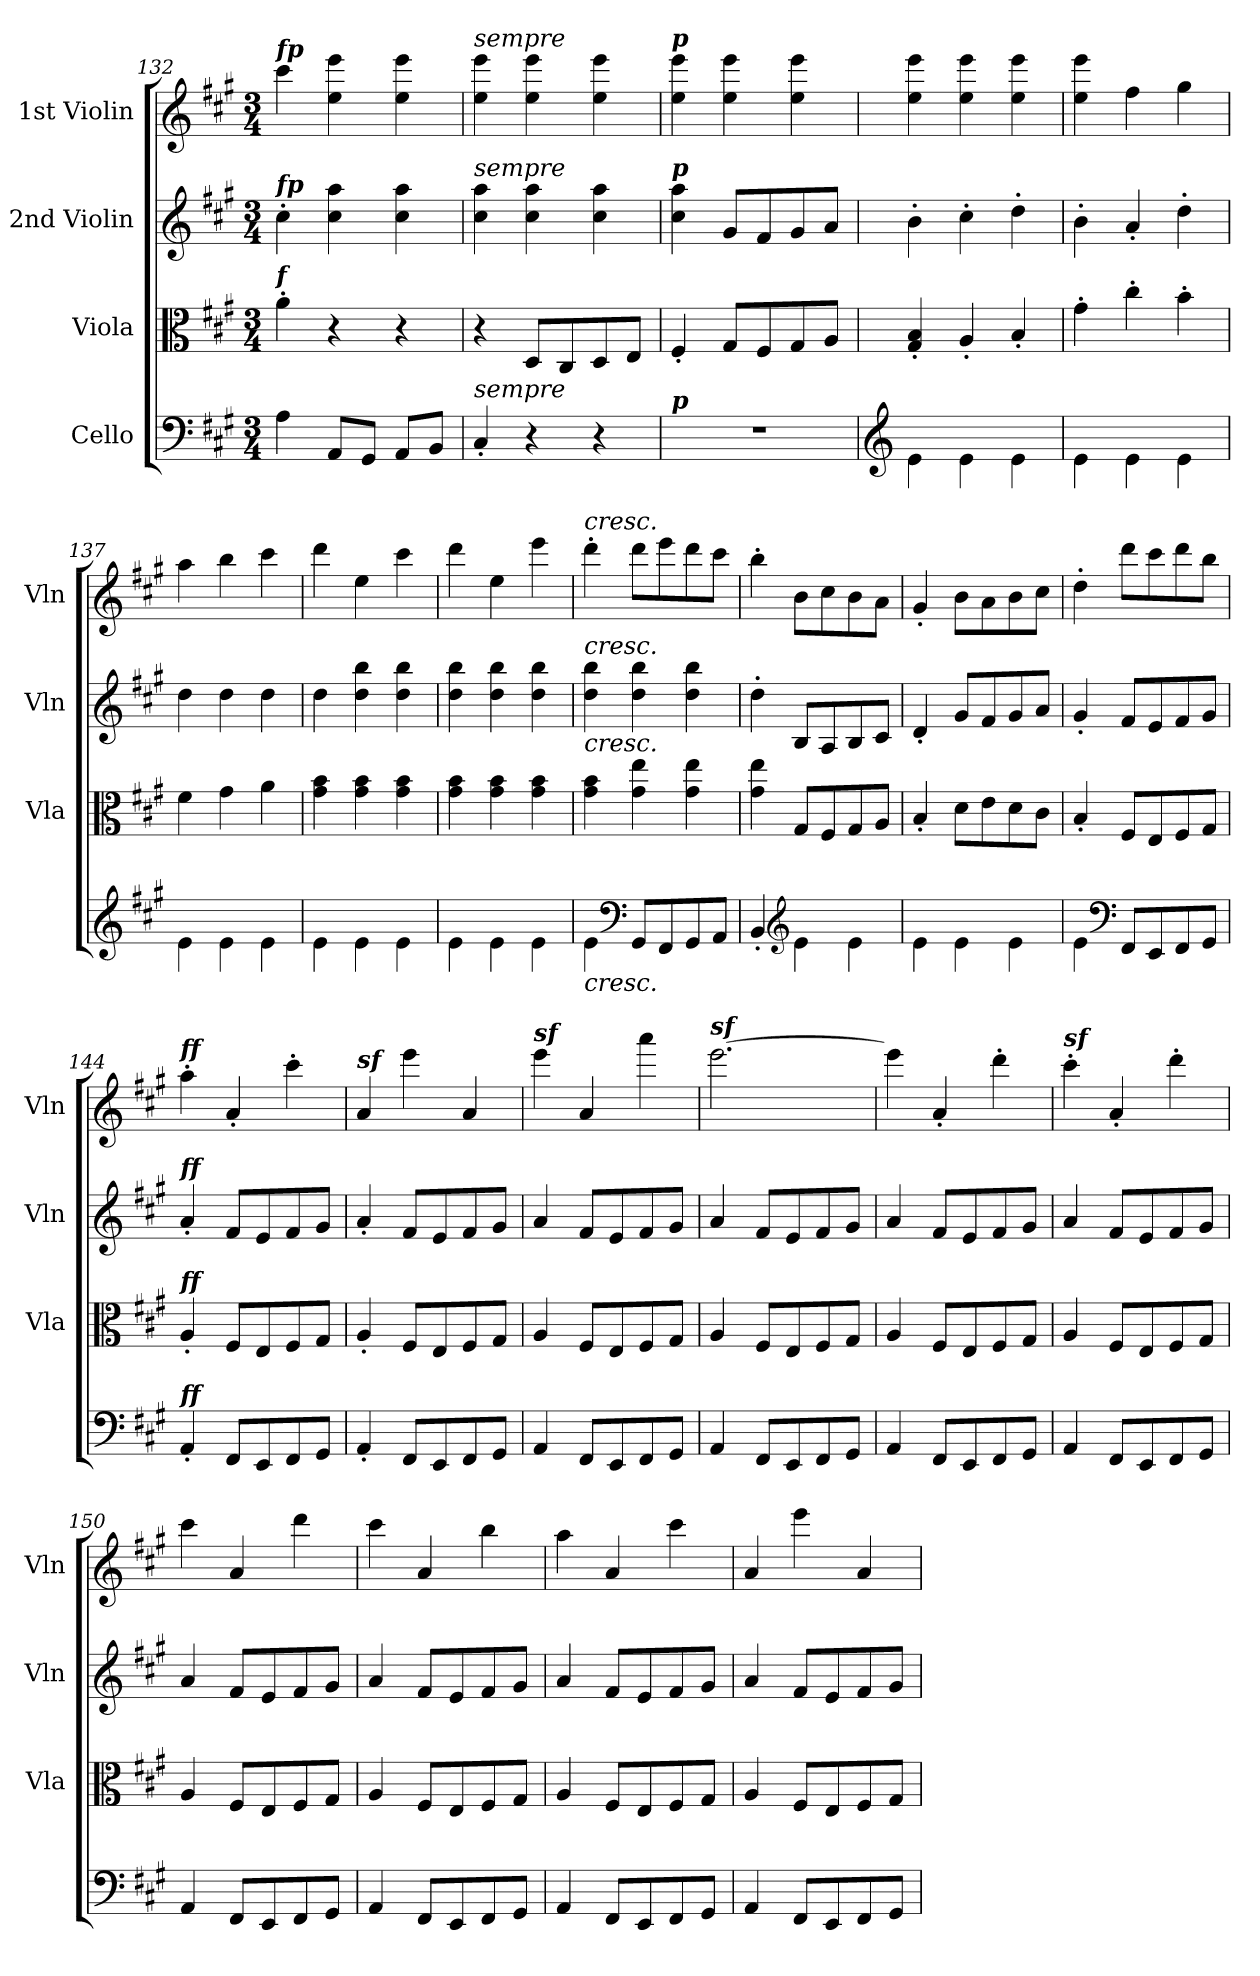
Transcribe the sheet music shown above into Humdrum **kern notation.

**kern	**kern	**kern	**kern
*part4	*part3	*part2	*part1
*staff4	*staff3	*staff2	*staff1
*I"Cello	*I"Viola	*I"2nd Violin	*I"1st Violin
*	*I'Vla	*I'Vln	*I'Vln
!!LO:PB:g=z
*clefF4	*clefC3	*clefG2	*clefG2
*k[f#c#g#]	*k[f#c#g#]	*k[f#c#g#]	*k[f#c#g#]
*A:	*A:	*A:	*A:
*M3/4	*M3/4	*M3/4	*M3/4
=132	=132	=132	=132
!	!	!	!LO:TX:a:Bi:t=fp
!	!	!LO:TX:a:Bi:t=fp	!
!	!LO:TX:a:Bi:t=f	!	!
4A\	4a'\	4cc#'\	4ccc#\
8AA/L	4r	4cc#\ 4aa\	4ee\ 4eee\
8GG#/J	.	.	.
8AA/L	4r	4cc#\ 4aa\	4ee\ 4eee\
8BB/J	.	.	.
=133	=133	=133	=133
!	!	!	!LO:TX:a:i:t=sempre
!	!	!LO:TX:a:i:t=sempre	!
!LO:TX:a:i:t=sempre	!	!	!
4C#'/	4r	4cc#\ 4aa\	4ee\ 4eee\
4r	8D/L	4cc#\ 4aa\	4ee\ 4eee\
.	8C#/	.	.
4r	8D/	4cc#\ 4aa\	4ee\ 4eee\
.	8E/J	.	.
=134	=134	=134	=134
!	!	!	!LO:TX:a:Bi:t=p
!	!	!LO:TX:a:Bi:t=p	!
!LO:TX:a:Bi:t=p	!	!	!
2.r	4F#'/	4cc#\ 4aa\	4ee\ 4eee\
.	8G#/L	8g#/L	4ee\ 4eee\
.	8F#/	8f#/	.
.	8G#/	8g#/	4ee\ 4eee\
.	8A/J	8a/J	.
=135	=135	=135	=135
*clefG2	*	*	*
4e\	4G#/' 4B/'	4b'\	4ee\ 4eee\
4e\	4A'/	4cc#'\	4ee\ 4eee\
4e\	4B'/	4dd'\	4ee\ 4eee\
=136	=136	=136	=136
4e\	4g#'\	4b'\	4ee\ 4eee\
4e\	4cc#'\	4a'/	4ff#\
4e\	4b'\	4dd'\	4gg#\
=137	=137	=137	=137
4e\	4f#\	4dd\	4aa\
4e\	4g#\	4dd\	4bb\
4e\	4a\	4dd\	4ccc#\
!!LO:PB:g=z
=138	=138	=138	=138
4e\	4g#\ 4b\	4dd\	4ddd\
4e\	4g#\ 4b\	4dd\ 4bb\	4ee\
4e\	4g#\ 4b\	4dd\ 4bb\	4ccc#\
=139	=139	=139	=139
4e\	4g#\ 4b\	4dd\ 4bb\	4ddd\
4e\	4g#\ 4b\	4dd\ 4bb\	4ee\
4e\	4g#\ 4b\	4dd\ 4bb\	4eee\
=140	=140	=140	=140
!	!	!	!LO:TX:a:i:t=cresc.
!	!	!LO:TX:a:i:t=cresc.	!
!	!LO:TX:a:i:t=cresc.	!	!
!LO:TX:b:i:t=cresc.	!	!	!
4e\	4g#\ 4b\	4dd\ 4bb\	4ddd'\
*clefF4	*	*	*
8GG#/L	4g#\ 4ee\	4dd\ 4bb\	8ddd\L
8FF#/	.	.	8eee\
8GG#/	4g#\ 4ee\	4dd\ 4bb\	8ddd\
8AA/J	.	.	8ccc#\J
=141	=141	=141	=141
4BB'/	4g#\ 4ee\	4dd'\	4bb'\
*clefG2	*	*	*
4e\	8G#/L	8B/L	8b\L
.	8F#/	8A/	8cc#\
4e\	8G#/	8B/	8b\
.	8A/J	8c#/J	8a\J
=142	=142	=142	=142
4e\	4B'/	4d'/	4g#'/
4e\	8d\L	8g#/L	8b\L
.	8e\	8f#/	8a\
4e\	8d\	8g#/	8b\
.	8c#\J	8a/J	8cc#\J
=143	=143	=143	=143
4e\	4B'/	4g#'/	4dd'\
*clefF4	*	*	*
8FF#/L	8F#/L	8f#/L	8ddd\L
8EE/	8E/	8e/	8ccc#\
8FF#/	8F#/	8f#/	8ddd\
8GG#/J	8G#/J	8g#/J	8bb\J
!!LO:LB:g=z
=144	=144	=144	=144
!	!	!	!LO:TX:a:Bi:t=ff
!	!	!LO:TX:a:Bi:t=ff	!
!	!LO:TX:a:Bi:t=ff	!	!
!LO:TX:a:Bi:t=ff	!	!	!
4AA'/	4A'/	4a'/	4aa'\
8FF#/L	8F#/L	8f#/L	4a'/
8EE/	8E/	8e/	.
8FF#/	8F#/	8f#/	4ccc#'\
8GG#/J	8G#/J	8g#/J	.
=145	=145	=145	=145
!	!	!	!LO:TX:a:Bi:t=sf
4AA'/	4A'/	4a'/	4a/
8FF#/L	8F#/L	8f#/L	4eee\
8EE/	8E/	8e/	.
8FF#/	8F#/	8f#/	4a/
8GG#/J	8G#/J	8g#/J	.
=146	=146	=146	=146
!	!	!	!LO:TX:a:Bi:t=sf
4AA/	4A/	4a/	4eee\
8FF#/L	8F#/L	8f#/L	4a/
8EE/	8E/	8e/	.
8FF#/	8F#/	8f#/	4aaa\
8GG#/J	8G#/J	8g#/J	.
=147	=147	=147	=147
!	!	!	!LO:TX:a:Bi:t=sf
4AA/	4A/	4a/	[2.eee\
8FF#/L	8F#/L	8f#/L	.
8EE/	8E/	8e/	.
8FF#/	8F#/	8f#/	.
8GG#/J	8G#/J	8g#/J	.
=148	=148	=148	=148
4AA/	4A/	4a/	4eee\]
8FF#/L	8F#/L	8f#/L	4a'/
8EE/	8E/	8e/	.
8FF#/	8F#/	8f#/	4ddd'\
8GG#/J	8G#/J	8g#/J	.
=149	=149	=149	=149
!	!	!	!LO:TX:a:Bi:t=sf
4AA/	4A/	4a/	4ccc#'\
8FF#/L	8F#/L	8f#/L	4a'/
8EE/	8E/	8e/	.
8FF#/	8F#/	8f#/	4ddd'\
8GG#/J	8G#/J	8g#/J	.
!!LO:LB:g=z
=150	=150	=150	=150
4AA/	4A/	4a/	4ccc#\
8FF#/L	8F#/L	8f#/L	4a/
8EE/	8E/	8e/	.
8FF#/	8F#/	8f#/	4ddd\
8GG#/J	8G#/J	8g#/J	.
=151	=151	=151	=151
4AA/	4A/	4a/	4ccc#\
8FF#/L	8F#/L	8f#/L	4a/
8EE/	8E/	8e/	.
8FF#/	8F#/	8f#/	4bb\
8GG#/J	8G#/J	8g#/J	.
=152	=152	=152	=152
4AA/	4A/	4a/	4aa\
8FF#/L	8F#/L	8f#/L	4a/
8EE/	8E/	8e/	.
8FF#/	8F#/	8f#/	4ccc#\
8GG#/J	8G#/J	8g#/J	.
=153	=153	=153	=153
4AA/	4A/	4a/	4a/
8FF#/L	8F#/L	8f#/L	4eee\
8EE/	8E/	8e/	.
8FF#/	8F#/	8f#/	4a/
8GG#/J	8G#/J	8g#/J	.
=	=	=	=
*-	*-	*-	*-
